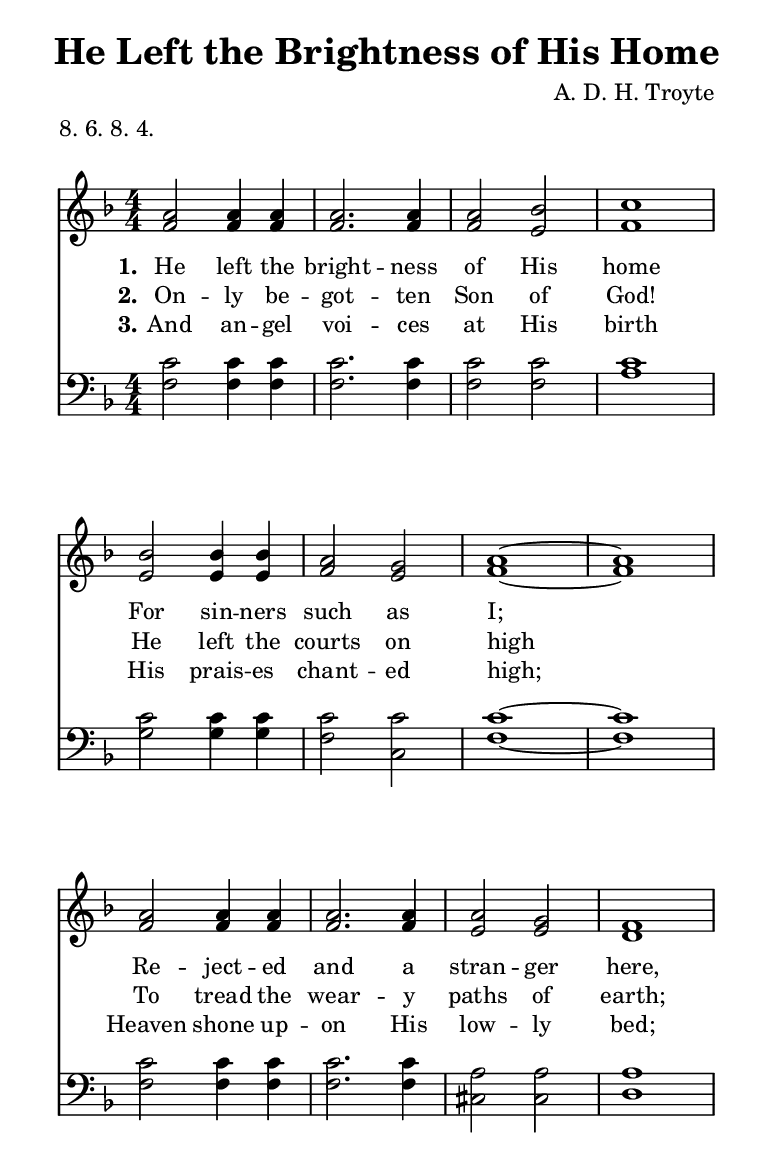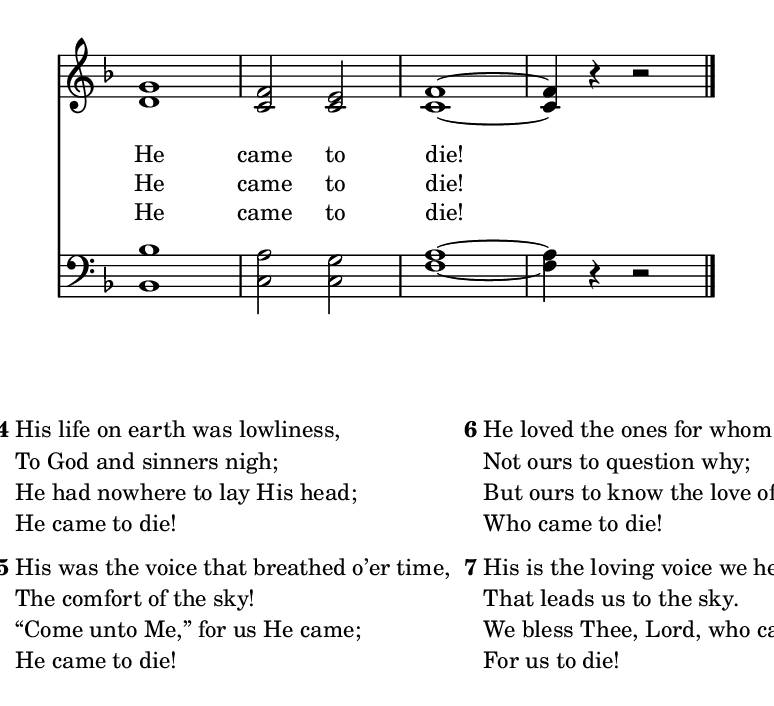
\include "common/global.ily"
\paper {
  \include "common/paper.ily"
  %ragged-bottom = ##t
  ragged-last-bottom = ##t
  %systems-per-page = ##f
  %page-count = ##f
  system-count = #(cond (is-eogsized 2) (#t #f))
}

\header{
  hymnnumber = "137"
  title = "He Left the Brightness of His Home"
  tunename = "Troyte (Adapted)" % original says "Troyte. Adpt."
  meter = "8. 6. 8. 4."
  %poet = ""
  composer = "A. D. H. Troyte"
  %copyright = ""
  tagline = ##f
}

% for fermata in MIDI
ta = { \tempo 2=80 }
tb = { \tempo 2=40 }

patternAA = { c2 c4 c4 | c2. c4 | c2 c2 | c1 }
patternBA = { c2 c4 c4 | c2 c2 | c1 ~ | c1 }
patternCA = { c1 | c2 c2 | c1 ~ | c4 c4 c2 }

global = {
  \include "common/overrides.ily"
  \override Staff.TimeSignature.style = #'numbered
  \time 4/4
  \override Score.MetronomeMark.transparent = ##t % hide all fermata changes too
  \ta
  \key f \major
  %\partial 4
  \autoBeamOff
}

notesSoprano = {
\global
\relative c'' {

  \changePitch \patternAA { a a a | a a | a bes | c }
  \changePitch \patternBA { bes bes bes | a g | a | a }
  \changePitch \patternAA { a a a | a a | a g | f }
  \changePitch \patternCA { g | f e | f f r r }

  \bar "|."

}
}

notesAlto = {
\global
\relative e' {

  \changePitch \patternAA { f f f | f f | f e | f }
  \changePitch \patternBA { e e e | f e | f | f }
  \changePitch \patternAA { f f f | f f | e e | d }
  \changePitch \patternCA { d | c c | c | c r r }

}
}

notesTenor = {
\global
\relative a {

  \changePitch \patternAA { c c c | c c | c c | c }
  \changePitch \patternBA { c c c | c c | c | c }
  \changePitch \patternAA { c c c | c c | a a | a }
  \changePitch \patternCA { bes | a g | a | a r r }

}
}

notesBass = {
\global
\relative f {

  \changePitch \patternAA { f f f | f f | f f | a }
  \changePitch \patternBA { g g g | f c | f | f }
  \changePitch \patternAA { f f f | f f | cis cis | d }
  \changePitch \patternCA { bes | c c | f | f r r }

}
}

wordsA = \lyricmode {
\set stanza = "1."

He left the bright -- ness of His home
For sin -- ners such as I;
Re -- ject -- ed and a stran -- ger here,
He came to die!

}

wordsB = \lyricmode {
\set stanza = "2."

On -- ly be -- got -- ten Son of God!
He left the courts on high
To tread the wear -- y paths of earth;
He came to die!

}

wordsC = \lyricmode {
\set stanza = "3."

And an -- gel voi -- ces at His birth
His prais -- es chant -- ed high;
Heaven shone up -- on His low -- ly bed;
He came to die!

}

wordsD = \markuplist {

\line { His life on earth was lowliness, }
\line { To God and sinners nigh; }
\line { He had nowhere to lay His head; }
\line { He came to die! }

}

wordsE = \markuplist {

\line { His was the voice that breathed o’er time, }
\line { The comfort of the sky! }
\line { “Come unto Me,” for us He came; }
\line { He came to die! }

}

wordsF = \markuplist {

\line { He loved the ones for whom He died— }
\line { Not ours to question why; }
\line { But ours to know the love of Him, }
\line { Who came to die! }

}

wordsG = \markuplist {

\line { His is the loving voice we hear }
\line { That leads us to the sky. }
\line { We bless Thee, Lord, who came to earth }
\line { For us to die! }

}

\score {
  \context ChoirStaff <<
    \context Staff = upper <<
      \set Staff.autoBeaming = ##f
      \set ChoirStaff.systemStartDelimiter = #'SystemStartBar
      \set ChoirStaff.printPartCombineTexts = ##f
      \partcombine #'(2 . 9) \notesSoprano \notesAlto
      \context NullVoice = sopranos { \voiceOne << \notesSoprano >> }
      \context NullVoice = altos { \voiceTwo << \notesAlto >> }
      \context Lyrics = one   \lyricsto sopranos \wordsA
      \context Lyrics = two   \lyricsto sopranos \wordsB
      \context Lyrics = three \lyricsto sopranos \wordsC
    >>
    \context Staff = men <<
      \set Staff.autoBeaming = ##f
      \clef bass
      \set ChoirStaff.printPartCombineTexts = ##f
      \partcombine #'(2 . 9) \notesTenor \notesBass
      \context NullVoice = tenors { \voiceOne << \notesTenor >> }
      \context NullVoice = basses { \voiceTwo << \notesBass >> }
    >>
  >>
  \layout {
    \include "common/layout.ily"
  }
  \midi{
    \include "common/midi.ily"
  }
}

\noPageBreak

\markup { \fill-line {
  \hspace #0.1
  \column {
  \line{ \bold 4 \column { \wordsD } } \combine \null \vspace #0.4
  \line{ \bold 5 \column { \wordsE } }
  }
  \hspace #0.1
  \column {
  \line{ \bold 6 \column { \wordsF } } \combine \null \vspace #0.4
  \line{ \bold 7 \column { \wordsG } }
  }
  \hspace #0.1
} }

\version "2.19.49"  % necessary for upgrading to future LilyPond versions.

% vi:set et ts=2 sw=2 ai nocindent syntax=lilypond:
